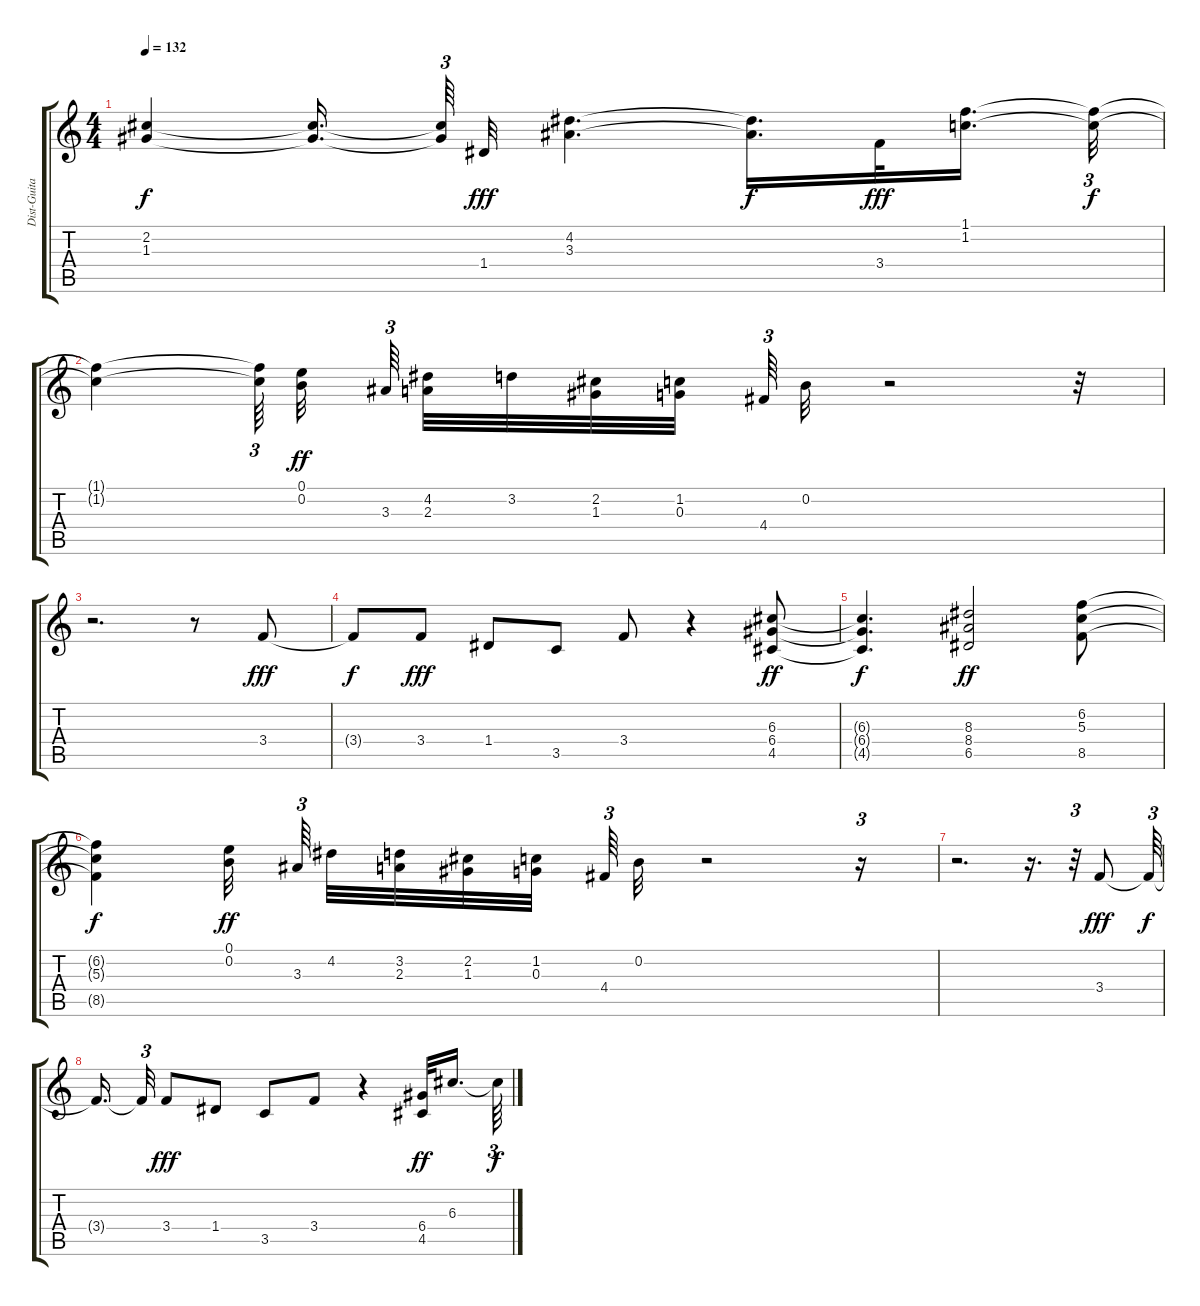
\track ("Dist-Guitar" "Dist-Guita") {instrument distortionguitar}
\staff {score tabs}
\tuning (E4 B3 G3 D3 A2 E2) {hide}
\ts (4 4)
\tempo 132
\clef g2
\ks c
(2.2{t} 1.3{t}).4{dy f} (2.2{t} 1.3{t}).16{d beam splitsecondary} (2.2{t} 1.3{t}).64{tu (3 2)} 1.4.32{dy fff} (4.2 3.3).4{d} (4.2{t} 3.3{t}).16{d dy f} 3.4.32{dy fff} (1.1 1.2).16{d beam splitsecondary} (1.1{t} 1.2{t}).32{tu (3 2) dy f} |
(1.1{t} 1.2{t}).4 (1.1{t} 1.2{t}).64{tu (3 2) beam splitsecondary} (0.1 0.2).32{dy ff beam splitsecondary} 3.3.64{tu (3 2) beam splitsecondary} (4.2 2.3).32 3.2.32 (2.2 1.3).32 (1.2 0.3).32{beam splitsecondary} 4.4.64{tu (3 2)} 0.2.32 r.2 r.32 |
r.2{d} r.8 3.4.8{dy fff} |
3.4{t}.8{dy f} 3.4.8{dy fff} 1.4.8 3.5.8 3.4.8 r.4 (6.3 6.4 4.5).8{dy ff} |
(6.3{t} 6.4{t} 4.5{t}).4{d dy f} (8.3 8.4 6.5).2{dy ff} (6.2 5.3 8.5).8 |
(6.2{t} 5.3{t} 8.5{t}).4{dy f} (0.1 0.2).32{dy ff beam splitsecondary} 3.3.64{tu (3 2) beam splitsecondary} 4.2.32 (3.2 2.3).32 (2.2 1.3).32 (1.2 0.3).32{beam splitsecondary} 4.4.64{tu (3 2)} 0.2.32 r.2 r.16{tu (3 2)} |
r.2{d} r.16{d} r.32{tu (3 2)} 3.4.8{dy fff} 3.4{t}.64{tu (3 2) dy f} |
3.4{t}.16{d beam splitsecondary} 3.4{t}.32{tu (3 2)} 3.4.8{dy fff} 1.4.8 3.5.8 3.4.8 r.4 (6.4 4.5).32{dy ff} 6.3.16{d beam splitsecondary} 6.3{t}.64{tu (3 2) dy f}
